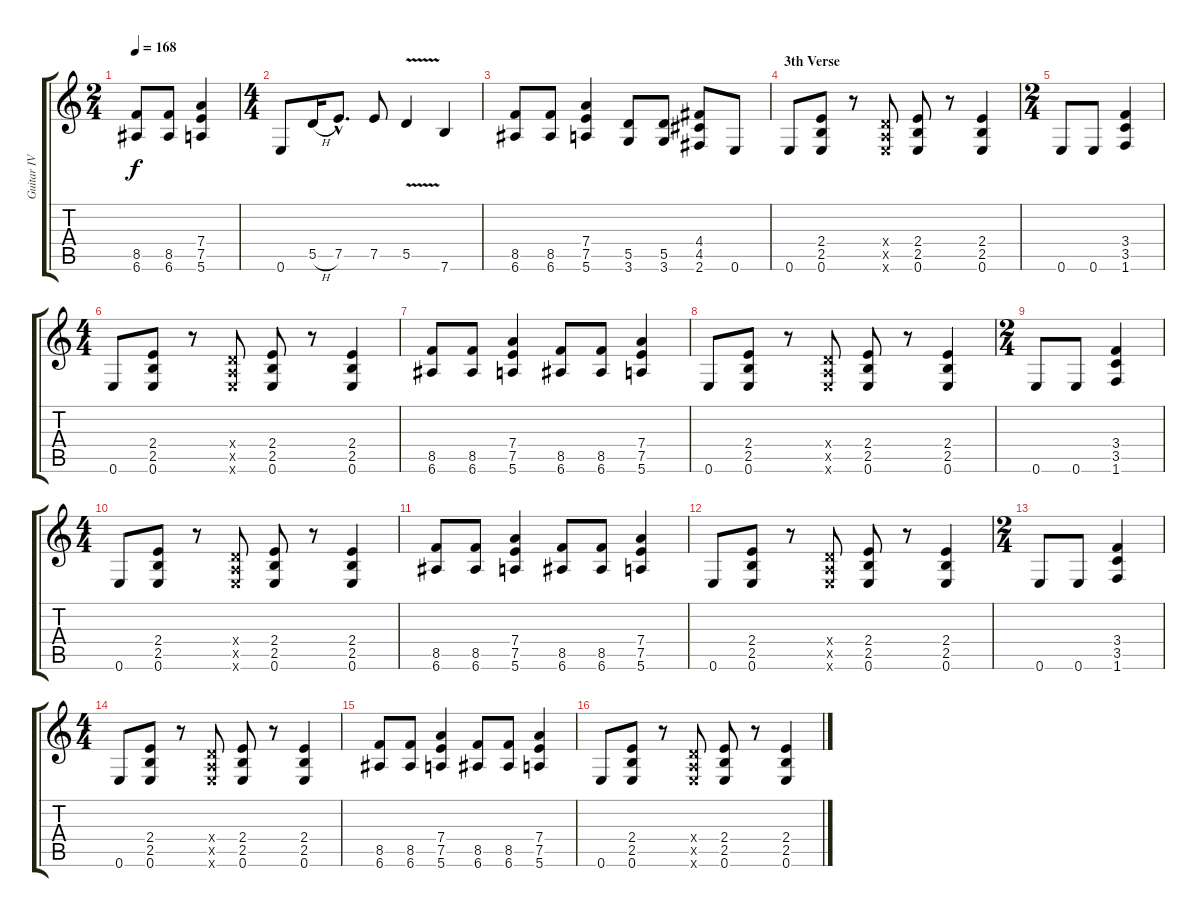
\track ("Guitar IV Over/Dist" "Guitar IV ") {instrument distortionguitar}
\staff {score tabs}
\tuning (E4 B3 G3 D3 A2 E2) {hide}
\ts (2 4)
\tempo 168
\clef g2
\ks c
(8.5 6.6).8{dy f} (8.5 6.6).8 (7.4 7.5 5.6).4 |
\ts (4 4)
0.6.8 5.5{h}.16 7.5{hac}.8{d} 7.5.8 5.5{v}.4 7.6.4 |
(8.5 6.6).8 (8.5 6.6).8 (7.4 7.5 5.6).4 (5.5 3.6).8 (5.5 3.6).8 (4.4 4.5 2.6).8 0.6.8 |
\section ("" "3th Verse")
0.6.8 (2.4 2.5 0.6).8 r.8 (0.4{x} 0.5{x} 0.6{x}).8 (2.4 2.5 0.6).8 r.8 (2.4 2.5 0.6).4 |
\ts (2 4)
0.6.8 0.6.8 (3.4 3.5 1.6).4 |
\ts (4 4)
0.6.8 (2.4 2.5 0.6).8 r.8 (0.4{x} 0.5{x} 0.6{x}).8 (2.4 2.5 0.6).8 r.8 (2.4 2.5 0.6).4 |
(8.5 6.6).8 (8.5 6.6).8 (7.4 7.5 5.6).4 (8.5 6.6).8 (8.5 6.6).8 (7.4 7.5 5.6).4 |
0.6.8 (2.4 2.5 0.6).8 r.8 (0.4{x} 0.5{x} 0.6{x}).8 (2.4 2.5 0.6).8 r.8 (2.4 2.5 0.6).4 |
\ts (2 4)
0.6.8 0.6.8 (3.4 3.5 1.6).4 |
\ts (4 4)
0.6.8 (2.4 2.5 0.6).8 r.8 (0.4{x} 0.5{x} 0.6{x}).8 (2.4 2.5 0.6).8 r.8 (2.4 2.5 0.6).4 |
(8.5 6.6).8 (8.5 6.6).8 (7.4 7.5 5.6).4 (8.5 6.6).8 (8.5 6.6).8 (7.4 7.5 5.6).4 |
0.6.8 (2.4 2.5 0.6).8 r.8 (0.4{x} 0.5{x} 0.6{x}).8 (2.4 2.5 0.6).8 r.8 (2.4 2.5 0.6).4 |
\ts (2 4)
0.6.8 0.6.8 (3.4 3.5 1.6).4 |
\ts (4 4)
0.6.8 (2.4 2.5 0.6).8 r.8 (0.4{x} 0.5{x} 0.6{x}).8 (2.4 2.5 0.6).8 r.8 (2.4 2.5 0.6).4 |
(8.5 6.6).8 (8.5 6.6).8 (7.4 7.5 5.6).4 (8.5 6.6).8 (8.5 6.6).8 (7.4 7.5 5.6).4 |
0.6.8 (2.4 2.5 0.6).8 r.8 (0.4{x} 0.5{x} 0.6{x}).8 (2.4 2.5 0.6).8 r.8 (2.4 2.5 0.6).4
